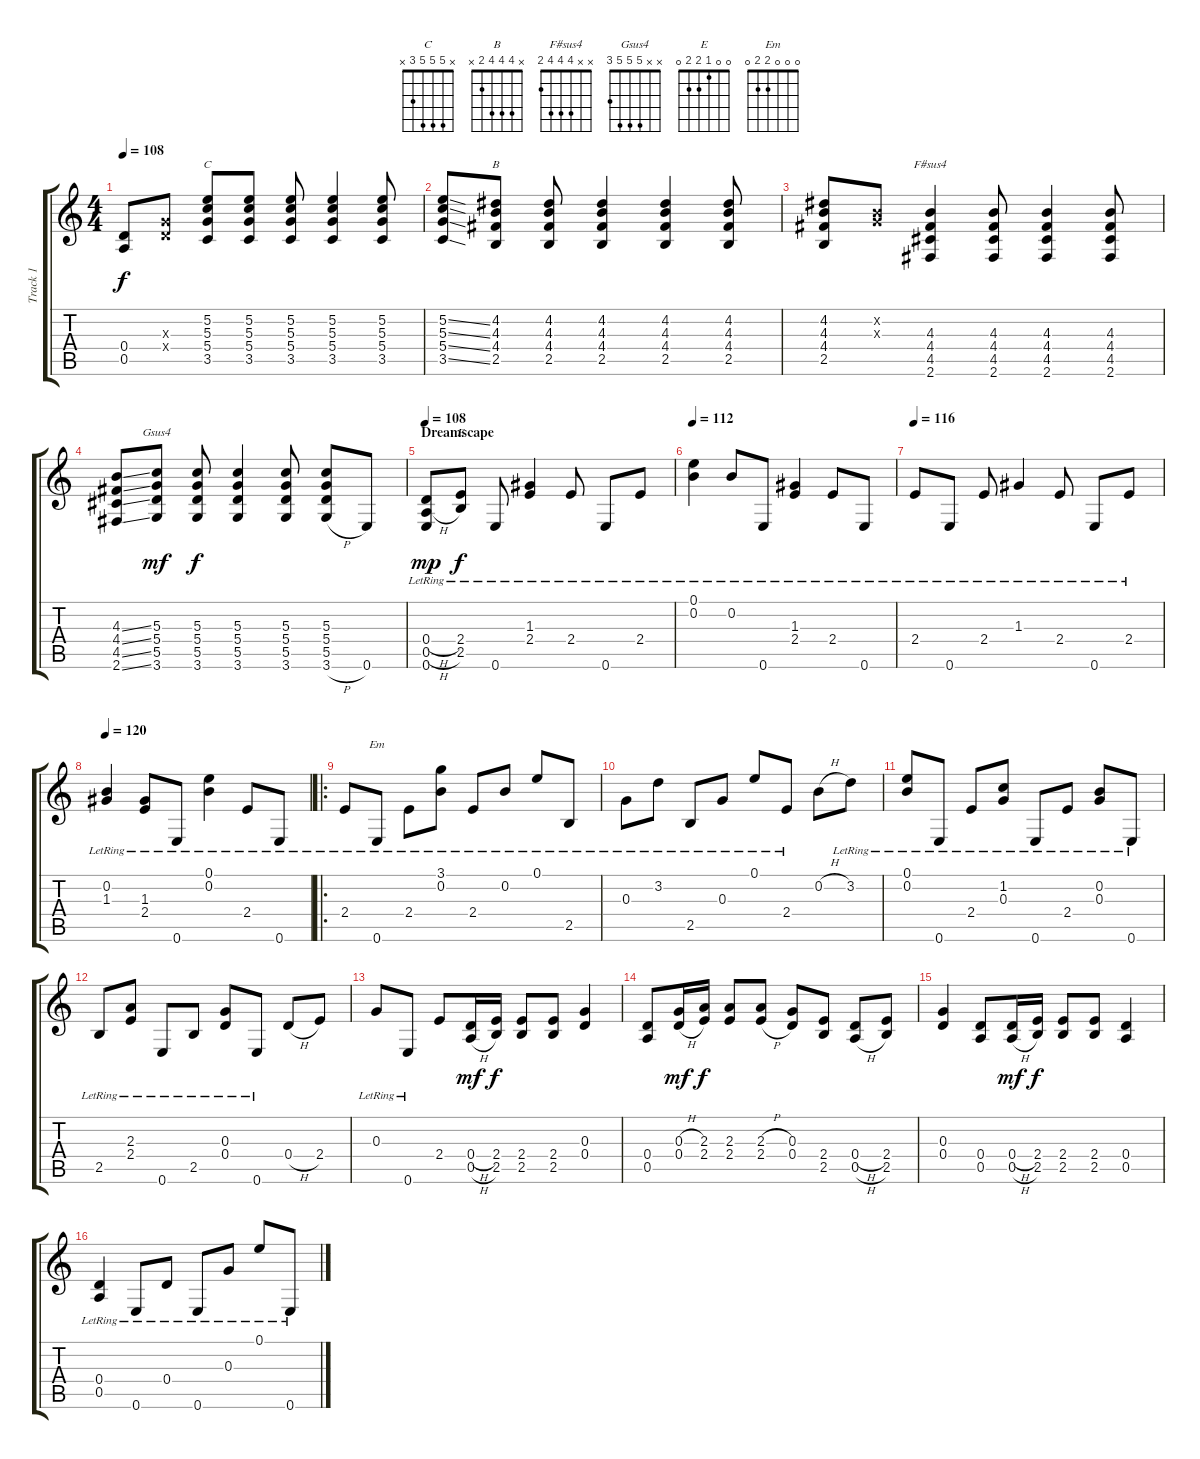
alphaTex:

\track ("Track 1" "Track 1") {instrument electricguitarclean}
\staff {score tabs}
\tuning (E4 B3 G3 D3 A2 E2) {hide}
\chord ("C" x 5 5 5 3 x)
\chord ("B" x 4 4 4 2 x)
\chord ("F#sus4" x x 4 4 4 2)
\chord ("Gsus4" x x 5 5 5 3)
\chord ("E" 0 0 1 2 2 0)
\chord ("Em" 0 0 0 2 2 0)
\ts (4 4)
\tempo 108
\clef g2
\ks c
(0.4 0.5).8{dy f} (0.3{x} 0.4{x}).8 (5.2 5.3 5.4 3.5).8{ch "C"} (5.2 5.3 5.4 3.5).8 (5.2 5.3 5.4 3.5).8 (5.2 5.3 5.4 3.5).4 (5.2 5.3 5.4 3.5).8 |
(5.2{ss} 5.3{ss} 5.4{ss} 3.5{ss}).8 (4.2 4.3 4.4 2.5).8{ch "B"} (4.2 4.3 4.4 2.5).8 (4.2 4.3 4.4 2.5).4 (4.2 4.3 4.4 2.5).4 (4.2 4.3 4.4 2.5).8 |
(4.2 4.3 4.4 2.5).8 (0.2{x} 0.3{x}).8 (4.3 4.4 4.5 2.6).4{ch "F#sus4"} (4.3 4.4 4.5 2.6).8 (4.3 4.4 4.5 2.6).4 (4.3 4.4 4.5 2.6).8 |
(4.3{ss} 4.4{ss} 4.5{ss} 2.6{ss}).8 (5.3 5.4 5.5 3.6).8{ch "Gsus4" dy mf} (5.3 5.4 5.5 3.6).8{dy f} (5.3 5.4 5.5 3.6).4 (5.3 5.4 5.5 3.6).8 (5.3 5.4 5.5 3.6{h}).8 0.6.8 |
\section ("" "Dreamscape")
\tempo 108
(0.4{h} 0.5{h} 0.6{lr}).8{dy mp} (2.4{lr} 2.5{lr}).8{ch "E" dy f} 0.6{lr}.8 (1.3{lr} 2.4{lr}).4 2.4{lr}.8 0.6{lr}.8 2.4{lr}.8 |
\tempo 112
(0.1{lr} 0.2{lr}).4 0.2{lr}.8 0.6{lr}.8 (1.3{lr} 2.4).4 2.4{lr}.8 0.6{lr}.8 |
\tempo 116
2.4{lr}.8 0.6{lr}.8 2.4{lr}.8 1.3{lr}.4 2.4{lr}.8 0.6{lr}.8 2.4{lr}.8 |
\tempo 120
(0.2{lr} 1.3{lr}).4 (1.3{lr} 2.4{lr}).8 0.6{lr}.8 (0.1{lr} 0.2{lr}).4 2.4{lr}.8 0.6{lr}.8 |
\ro
\section ("" "")
2.4{lr}.8 0.6{lr}.8{ch "Em"} 2.4{lr}.8 (3.1{lr} 0.2{lr}).8 2.4{lr}.8 0.2{lr}.8 0.1{lr}.8 2.5{lr}.8 |
0.3{lr}.8 3.2{lr}.8 2.5{lr}.8 0.3{lr}.8 0.1{lr}.8 2.4{lr}.8 0.2{h}.8 3.2{lr}.8 |
(0.1{lr} 0.2{lr}).8 0.6{lr}.8 2.4{lr}.8 (1.2{lr} 0.3).8 0.6{lr}.8 2.4{lr}.8 (0.2{lr} 0.3).8 0.6{lr}.8 |
2.5{lr}.8 (2.3{lr} 2.4).8 0.6{lr}.8 2.5{lr}.8 (0.3{lr} 0.4).8 0.6{lr}.8 0.4{h}.8 2.4.8 |
0.3{lr}.8 0.6{lr}.8 2.4.8 (0.4{h} 0.5{h}).16{dy mf} (2.4 2.5).16{dy f} (2.4 2.5).8 (2.4 2.5).8 (0.3 0.4).4 |
(0.4 0.5).8 (0.3{h} 0.4{h}).16{dy mf} (2.3 2.4).16{dy f} (2.3 2.4).8 (2.3{h} 2.4{h}).8 (0.3 0.4).8 (2.4 2.5).8 (0.4{h} 0.5{h}).8 (2.4 2.5).8 |
(0.3 0.4).4 (0.4 0.5).8 (0.4{h} 0.5{h}).16{dy mf} (2.4 2.5).16{dy f} (2.4 2.5).8 (2.4 2.5).8 (0.4 0.5).4 |
(0.4{lr} 0.5{lr}).4 0.6{lr}.8 0.4{lr}.8 0.6{lr}.8 0.3{lr}.8 0.1{lr}.8 0.6{lr}.8
